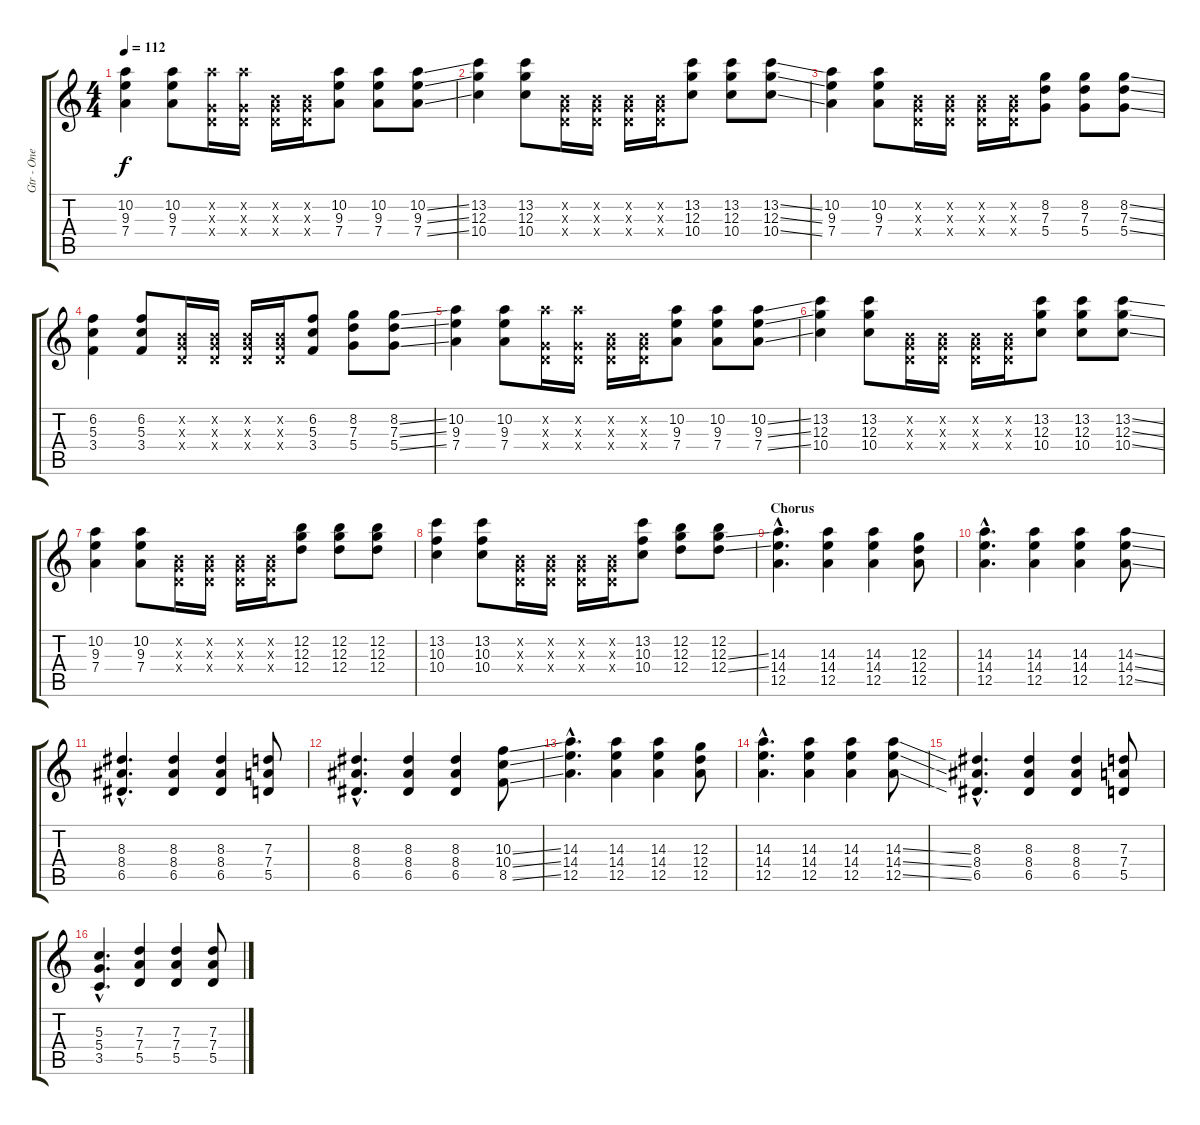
\track ("Gtr - One" "Gtr - One") {instrument distortionguitar}
\staff {score tabs}
\tuning (E4 B3 G3 D3 A2 E2) {hide}
\ts (4 4)
\tempo 112
\clef g2
\ks c
(10.2 9.3 7.4).4{dy f} (10.2 9.3 7.4).8 (10.2{x} 0.3{x} 0.4{x}).16 (10.2{x} 0.3{x} 0.4{x}).16 (0.2{x} 0.3{x} 0.4{x}).16 (0.2{x} 0.3{x} 0.4{x}).16 (10.2 9.3 7.4).8 (10.2 9.3 7.4).8 (10.2{ss} 9.3{ss} 7.4{ss}).8 |
(13.2 12.3 10.4).4 (13.2 12.3 10.4).8 (0.2{x} 0.3{x} 0.4{x}).16 (0.2{x} 0.3{x} 0.4{x}).16 (0.2{x} 0.3{x} 0.4{x}).16 (0.2{x} 0.3{x} 0.4{x}).16 (13.2 12.3 10.4).8 (13.2 12.3 10.4).8 (13.2{ss} 12.3{ss} 10.4{ss}).8 |
(10.2 9.3 7.4).4 (10.2 9.3 7.4).8 (0.2{x} 0.3{x} 0.4{x}).16 (0.2{x} 0.3{x} 0.4{x}).16 (0.2{x} 0.3{x} 0.4{x}).16 (0.2{x} 0.3{x} 0.4{x}).16 (8.2 7.3 5.4).8 (8.2 7.3 5.4).8 (8.2{ss} 7.3{ss} 5.4{ss}).8 |
(6.2 5.3 3.4).4 (6.2 5.3 3.4).8 (0.2{x} 0.3{x} 0.4{x}).16 (0.2{x} 0.3{x} 0.4{x}).16 (0.2{x} 0.3{x} 0.4{x}).16 (0.2{x} 0.3{x} 0.4{x}).16 (6.2 5.3 3.4).8 (8.2 7.3 5.4).8 (8.2{ss} 7.3{ss} 5.4{ss}).8 |
(10.2 9.3 7.4).4 (10.2 9.3 7.4).8 (10.2{x} 0.3{x} 0.4{x}).16 (10.2{x} 0.3{x} 0.4{x}).16 (0.2{x} 0.3{x} 0.4{x}).16 (0.2{x} 0.3{x} 0.4{x}).16 (10.2 9.3 7.4).8 (10.2 9.3 7.4).8 (10.2{ss} 9.3{ss} 7.4{ss}).8 |
(13.2 12.3 10.4).4 (13.2 12.3 10.4).8 (0.2{x} 0.3{x} 0.4{x}).16 (0.2{x} 0.3{x} 0.4{x}).16 (0.2{x} 0.3{x} 0.4{x}).16 (0.2{x} 0.3{x} 0.4{x}).16 (13.2 12.3 10.4).8 (13.2 12.3 10.4).8 (13.2{ss} 12.3{ss} 10.4{ss}).8 |
(10.2 9.3 7.4).4 (10.2 9.3 7.4).8 (0.2{x} 0.3{x} 0.4{x}).16 (0.2{x} 0.3{x} 0.4{x}).16 (0.2{x} 0.3{x} 0.4{x}).16 (0.2{x} 0.3{x} 0.4{x}).16 (12.2 12.3 12.4).8 (12.2 12.3 12.4).8 (12.2 12.3 12.4).8 |
(13.2 10.3 10.4).4 (13.2 10.3 10.4).8 (0.2{x} 0.3{x} 0.4{x}).16 (0.2{x} 0.3{x} 0.4{x}).16 (0.2{x} 0.3{x} 0.4{x}).16 (0.2{x} 0.3{x} 0.4{x}).16 (13.2 10.3 10.4).8 (12.2 12.3 12.4).8 (12.2 12.3{ss} 12.4{ss}).8 |
\section ("" "Chorus")
(14.3{hac} 14.4{hac} 12.5{hac}).4{d} (14.3 14.4 12.5).4 (14.3 14.4 12.5).4 (12.3 12.4 12.5).8 |
(14.3{hac} 14.4{hac} 12.5{hac}).4{d} (14.3 14.4 12.5).4 (14.3 14.4 12.5).4 (14.3{ss} 14.4{ss} 12.5{ss}).8 |
(8.3{hac} 8.4{hac} 6.5{hac}).4{d} (8.3 8.4 6.5).4 (8.3 8.4 6.5).4 (7.3 7.4 5.5).8 |
(8.3{hac} 8.4{hac} 6.5{hac}).4{d} (8.3 8.4 6.5).4 (8.3 8.4 6.5).4 (10.3{ss} 10.4{ss} 8.5{ss}).8 |
(14.3{hac} 14.4{hac} 12.5{hac}).4{d} (14.3 14.4 12.5).4 (14.3 14.4 12.5).4 (12.3 12.4 12.5).8 |
(14.3{hac} 14.4{hac} 12.5{hac}).4{d} (14.3 14.4 12.5).4 (14.3 14.4 12.5).4 (14.3{ss} 14.4{ss} 12.5{ss}).8 |
(8.3{hac} 8.4{hac} 6.5{hac}).4{d} (8.3 8.4 6.5).4 (8.3 8.4 6.5).4 (7.3 7.4 5.5).8 |
(5.3{hac} 5.4{hac} 3.5{hac}).4{d} (7.3 7.4 5.5).4 (7.3 7.4 5.5).4 (7.3{ss} 7.4{ss} 5.5{ss}).8
